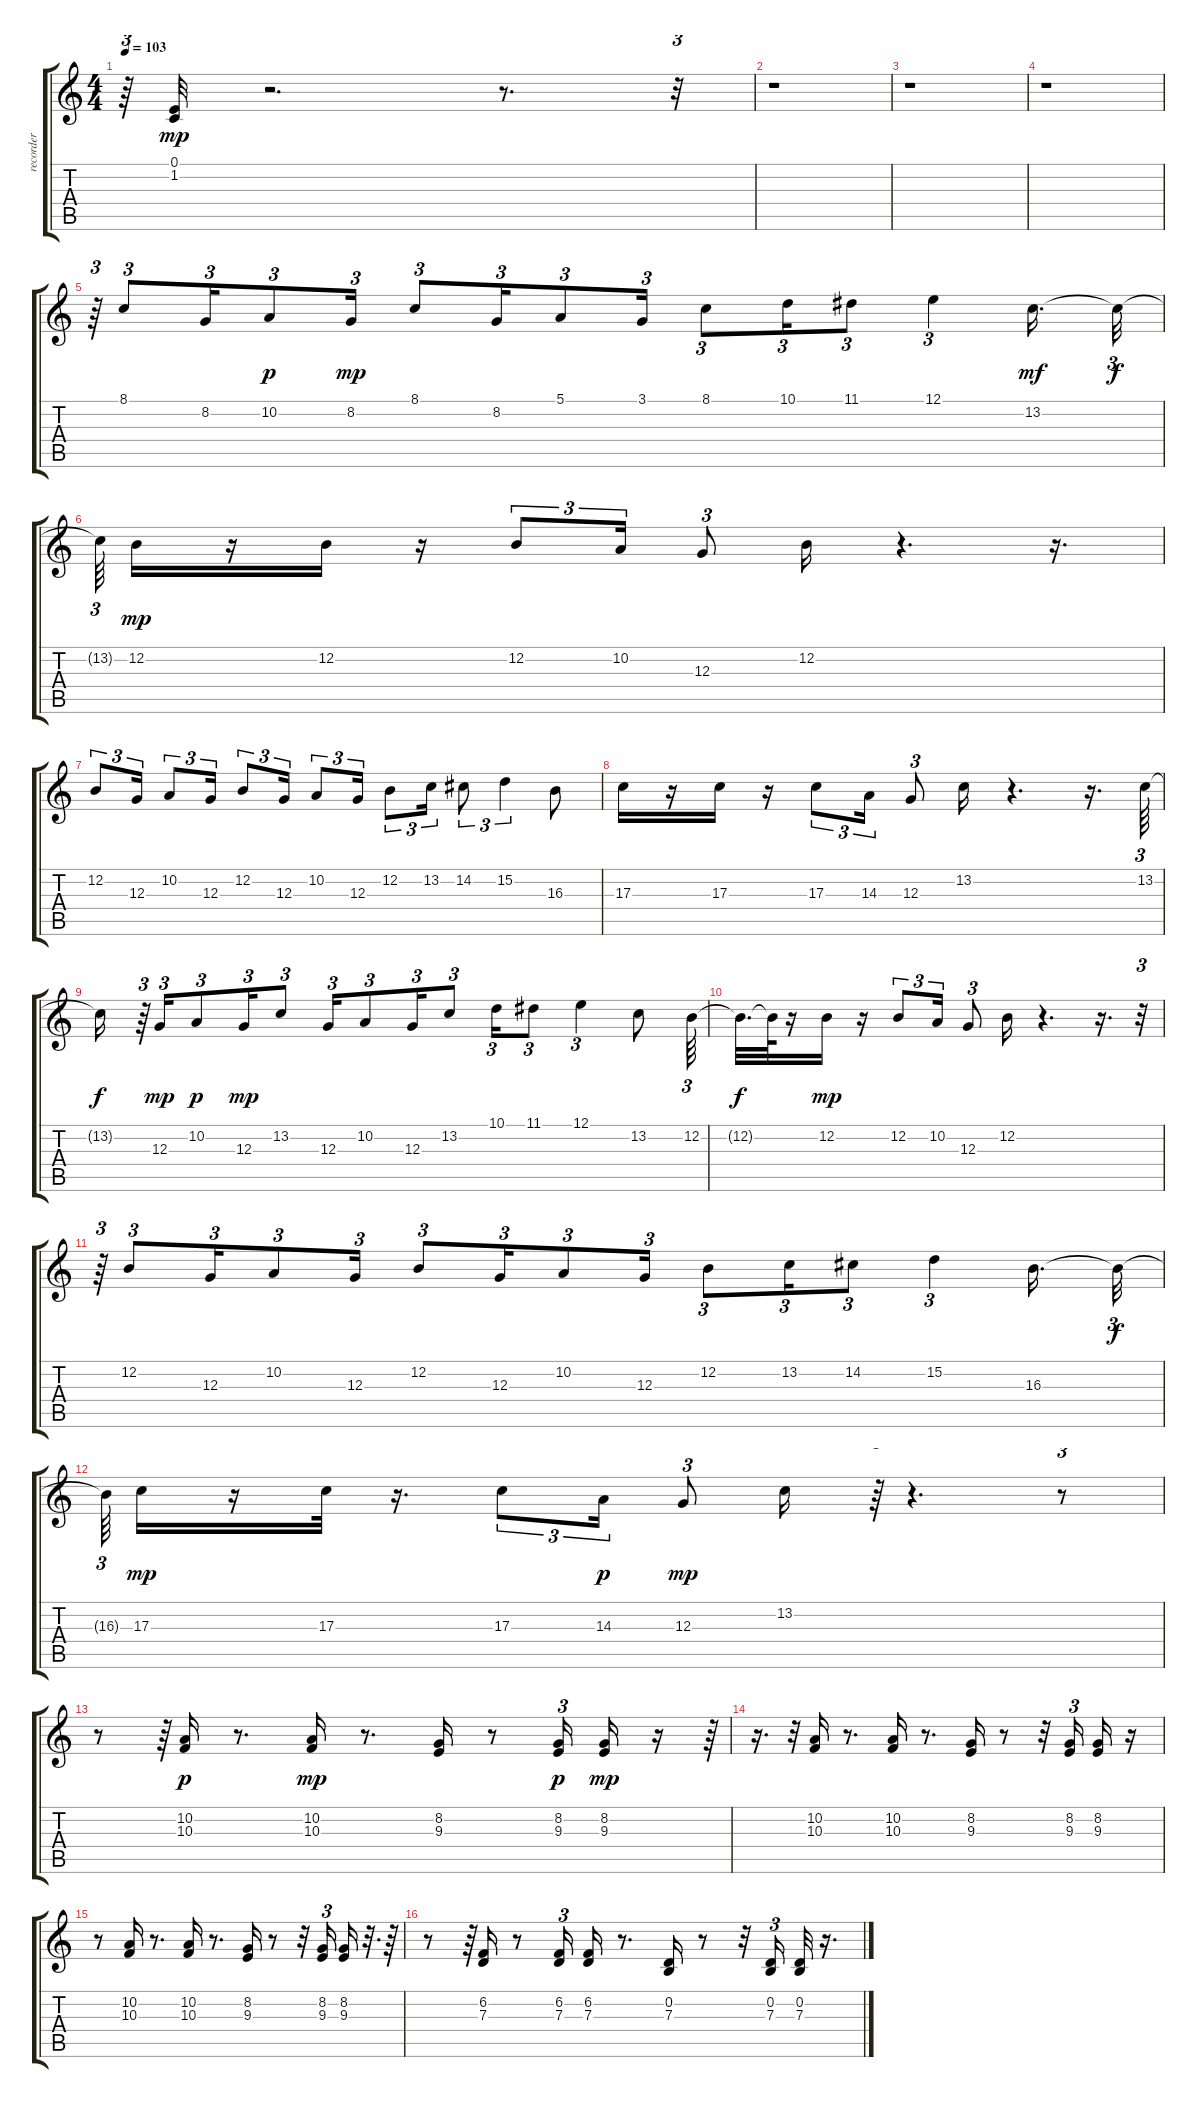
\track ("recorder" "recorder") {instrument recorder}
\staff {score tabs}
\tuning (E4 B3 G3 D3 A2 E2) {hide}
\ts (4 4)
\tempo 103
\clef g2
\ks c
r.64{tu (3 2) dy mp} (0.1 1.2).32 r.2{d} r.8{d} r.32{tu (3 2)} |
r.1 |
r.1 |
r.1 |
r.64{tu (3 2)} 8.1.8{tu (3 2)} 8.2.16{tu (3 2)} 10.2.8{tu (3 2) dy p} 8.2.16{tu (3 2) dy mp} 8.1.8{tu (3 2)} 8.2.16{tu (3 2)} 5.1.8{tu (3 2)} 3.1.16{tu (3 2)} 8.1.8{tu (3 2)} 10.1.16{tu (3 2)} 11.1.8{tu (3 2)} 12.1.4{tu (3 2)} 13.2.16{d dy mf} 13.2{t}.32{tu (3 2) dy f} |
13.2{t}.64{tu (3 2)} 12.2.16{dy mp} r.16 12.2.16 r.16 12.2.8{tu (3 2)} 10.2.16{tu (3 2)} 12.3.8{tu (3 2)} 12.2.16 r.4{d} r.16{d} |
12.2.8{tu (3 2)} 12.3.16{tu (3 2)} 10.2.8{tu (3 2)} 12.3.16{tu (3 2)} 12.2.8{tu (3 2)} 12.3.16{tu (3 2)} 10.2.8{tu (3 2)} 12.3.16{tu (3 2)} 12.2.8{tu (3 2)} 13.2.16{tu (3 2)} 14.2.8{tu (3 2)} 15.2.4{tu (3 2)} 16.3.8 |
17.3.16 r.16 17.3.16 r.16 17.3.8{tu (3 2)} 14.3.16{tu (3 2)} 12.3.8{tu (3 2)} 13.2.16 r.4{d} r.16{d} 13.2.64{tu (3 2)} |
13.2{t}.16{dy f} r.64{tu (3 2)} 12.3.16{tu (3 2) dy mp} 10.2.8{tu (3 2) dy p} 12.3.16{tu (3 2) dy mp} 13.2.8{tu (3 2)} 12.3.16{tu (3 2)} 10.2.8{tu (3 2)} 12.3.16{tu (3 2)} 13.2.8{tu (3 2)} 10.1.16{tu (3 2)} 11.1.8{tu (3 2)} 12.1.4{tu (3 2)} 13.2.8 12.2.64{tu (3 2)} |
12.2{t}.32{d dy f} 12.2{t}.64 r.16 12.2.16{dy mp} r.16 12.2.8{tu (3 2)} 10.2.16{tu (3 2)} 12.3.8{tu (3 2)} 12.2.16 r.4{d} r.16{d} r.32{tu (3 2)} |
r.64{tu (3 2)} 12.2.8{tu (3 2)} 12.3.16{tu (3 2)} 10.2.8{tu (3 2)} 12.3.16{tu (3 2)} 12.2.8{tu (3 2)} 12.3.16{tu (3 2)} 10.2.8{tu (3 2)} 12.3.16{tu (3 2)} 12.2.8{tu (3 2)} 13.2.16{tu (3 2)} 14.2.8{tu (3 2)} 15.2.4{tu (3 2)} 16.3.16{d} 16.3{t}.32{tu (3 2) dy f} |
16.3{t}.64{tu (3 2)} 17.3.16{dy mp} r.16 17.3.32 r.16{d} 17.3.8{tu (3 2)} 14.3.16{tu (3 2) dy p} 12.3.8{tu (3 2) dy mp} 13.2.16 r.64{tu (3 2)} r.4{d} r.8{tu (3 2)} |
r.8 r.64{tu (3 2)} (10.2 10.3).16{dy p} r.8{d} (10.2 10.3).16{dy mp} r.8{d} (8.2 9.3).16 r.8 (8.2 9.3).16{tu (3 2) dy p} (8.2 9.3).16{dy mp} r.16 r.64{tu (3 2)} |
r.16{d} r.32{tu (3 2)} (10.2 10.3).16 r.8{d} (10.2 10.3).16 r.8{d} (8.2 9.3).16 r.8 r.32 (8.2 9.3).16{tu (3 2)} (8.2 9.3).16 r.16 |
r.8 (10.2 10.3).16 r.8{d} (10.2 10.3).16 r.8{d} (8.2 9.3).16 r.8 r.32 (8.2 9.3).16{tu (3 2)} (8.2 9.3).16 r.32{d} r.64 |
r.8 r.64{tu (3 2)} (6.2 7.3).16 r.8 (6.2 7.3).16{tu (3 2)} (6.2 7.3).16 r.8{d} (0.2 7.3).16 r.8 r.32 (0.2 7.3).16{tu (3 2)} (0.2 7.3).32 r.16{d}
